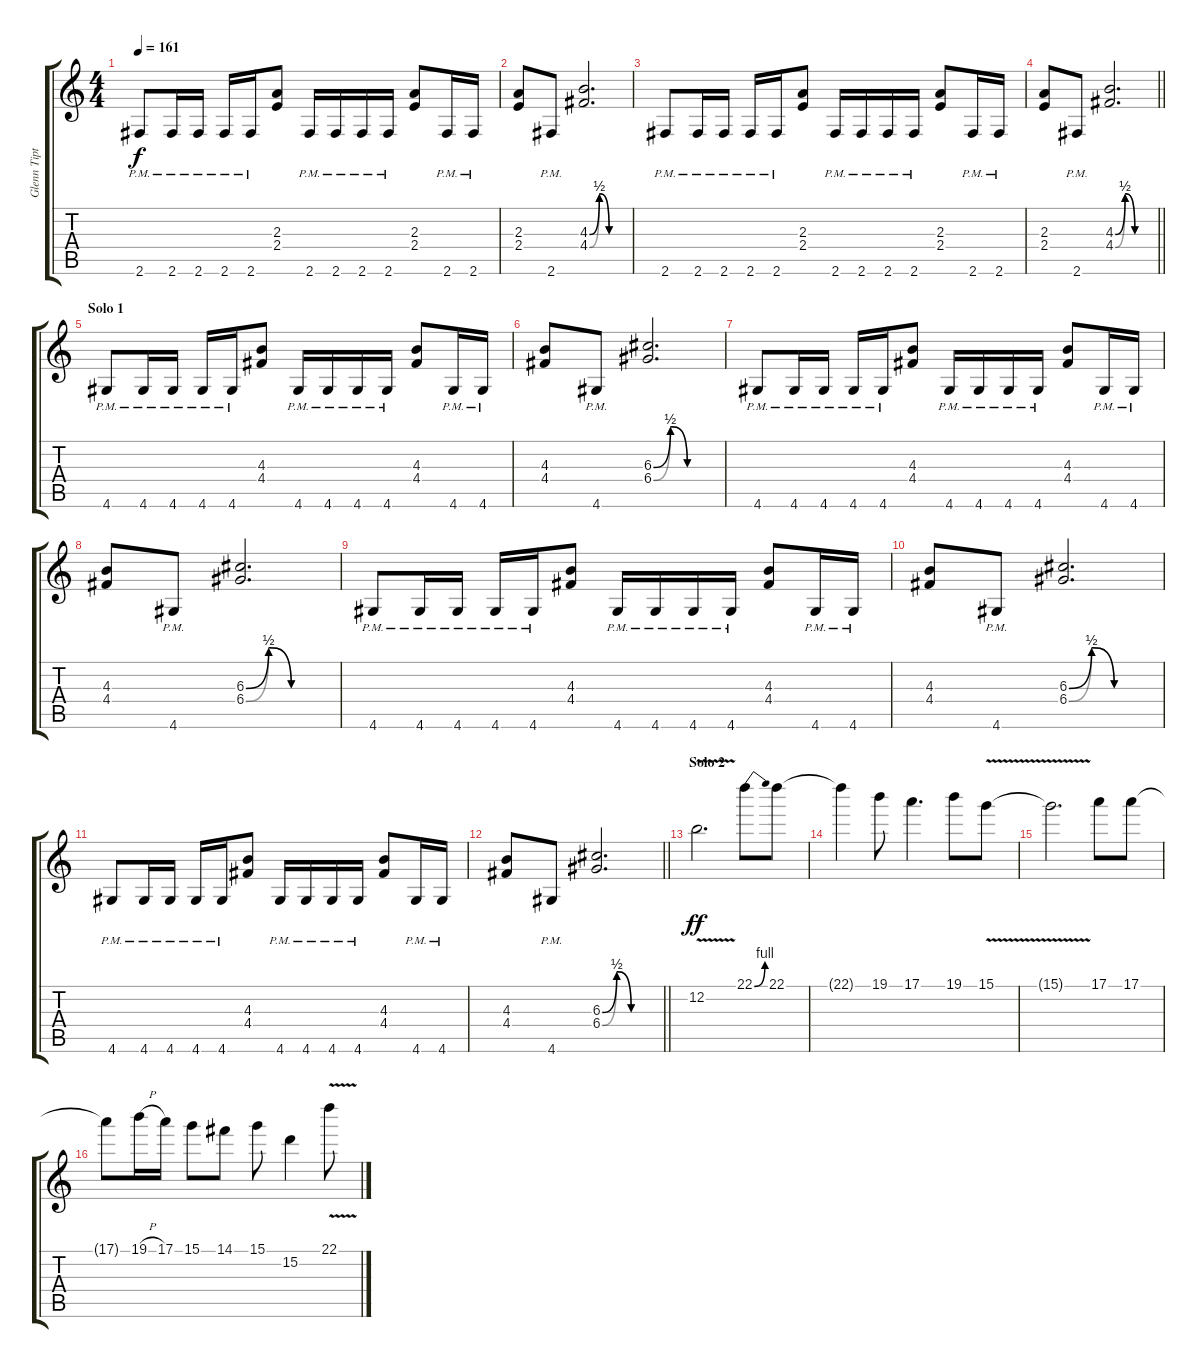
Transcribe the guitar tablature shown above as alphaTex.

\track ("Glenn Tipton" "Glenn Tipt") {instrument distortionguitar}
\staff {score tabs}
\tuning (E4 B3 G3 D3 A2 E2) {hide}
\ts (4 4)
\tempo 161
\clef g2
\ks c
2.6{pm}.8{dy f} 2.6{pm}.16 2.6{pm}.16 2.6{pm}.16 2.6{pm}.16 (2.3 2.4).8 2.6{pm}.16 2.6{pm}.16 2.6{pm}.16 2.6{pm}.16 (2.3 2.4).8 2.6{pm}.16 2.6{pm}.16 |
(2.3 2.4).8 2.6{pm}.8 (4.3{be (custom 0 0 15 2 30 0 60 0)} 4.4{be (custom 0 0 15 2 30 0 60 0)}).2{d} |
2.6{pm}.8 2.6{pm}.16 2.6{pm}.16 2.6{pm}.16 2.6{pm}.16 (2.3 2.4).8 2.6{pm}.16 2.6{pm}.16 2.6{pm}.16 2.6{pm}.16 (2.3 2.4).8 2.6{pm}.16 2.6{pm}.16 |
\barLineRight lightlight
(2.3 2.4).8 2.6{pm}.8 (4.3{be (custom 0 0 15 2 30 0 60 0)} 4.4{be (custom 0 0 15 2 30 0 60 0)}).2{d} |
\section ("" "Solo 1")
4.6{pm}.8 4.6{pm}.16 4.6{pm}.16 4.6{pm}.16 4.6{pm}.16 (4.3 4.4).8 4.6{pm}.16 4.6{pm}.16 4.6{pm}.16 4.6{pm}.16 (4.3 4.4).8 4.6{pm}.16 4.6{pm}.16 |
(4.3 4.4).8 4.6{pm}.8 (6.3{be (custom 0 0 15 2 30 0 60 0)} 6.4{be (custom 0 0 15 2 30 0 60 0)}).2{d} |
4.6{pm}.8 4.6{pm}.16 4.6{pm}.16 4.6{pm}.16 4.6{pm}.16 (4.3 4.4).8 4.6{pm}.16 4.6{pm}.16 4.6{pm}.16 4.6{pm}.16 (4.3 4.4).8 4.6{pm}.16 4.6{pm}.16 |
(4.3 4.4).8 4.6{pm}.8 (6.3{be (custom 0 0 15 2 30 0 60 0)} 6.4{be (custom 0 0 15 2 30 0 60 0)}).2{d} |
4.6{pm}.8 4.6{pm}.16 4.6{pm}.16 4.6{pm}.16 4.6{pm}.16 (4.3 4.4).8 4.6{pm}.16 4.6{pm}.16 4.6{pm}.16 4.6{pm}.16 (4.3 4.4).8 4.6{pm}.16 4.6{pm}.16 |
(4.3 4.4).8 4.6{pm}.8 (6.3{be (custom 0 0 15 2 30 0 60 0)} 6.4{be (custom 0 0 15 2 30 0 60 0)}).2{d} |
4.6{pm}.8 4.6{pm}.16 4.6{pm}.16 4.6{pm}.16 4.6{pm}.16 (4.3 4.4).8 4.6{pm}.16 4.6{pm}.16 4.6{pm}.16 4.6{pm}.16 (4.3 4.4).8 4.6{pm}.16 4.6{pm}.16 |
\barLineRight lightlight
(4.3 4.4).8 4.6{pm}.8 (6.3{be (custom 0 0 15 2 30 0 60 0)} 6.4{be (custom 0 0 15 2 30 0 60 0)}).2{d} |
\section ("" "Solo 2")
12.2{v}.2{d dy ff volume 14 balance 8} 22.1{be (bend 0 0 60 4)}.8{volume 11} 22.1.8 |
22.1{t}.4 19.1.8 17.1.4{d} 19.1.8 15.1{v}.8 |
15.1{t}.2{d} 17.1.8 17.1.8 |
17.1{t}.8 19.1{h}.16 17.1.16 15.1.8 14.1.8 15.1.8 15.2.4 22.1{v}.8
